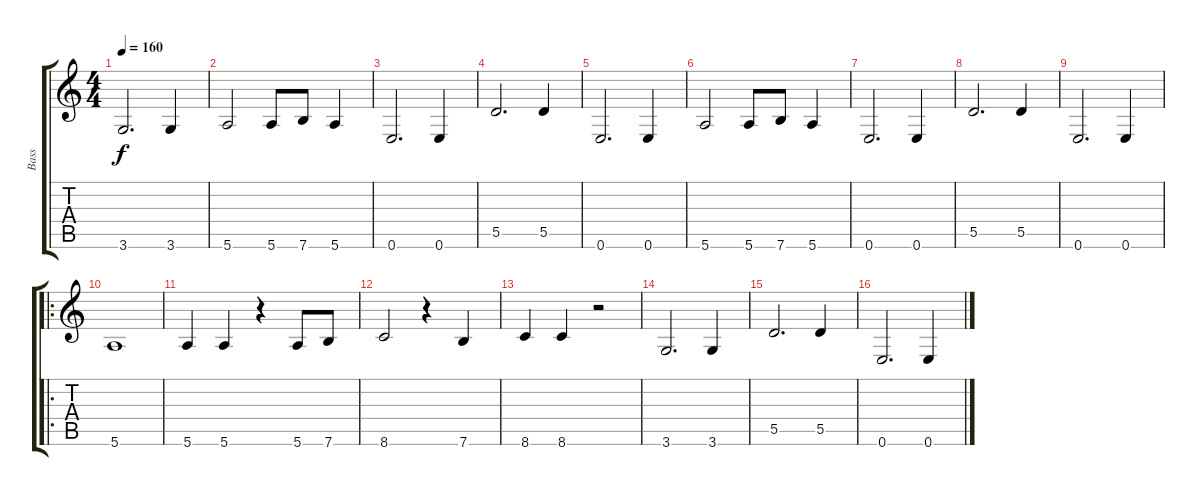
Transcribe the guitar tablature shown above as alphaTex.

\track ("Bass" "Bass") {instrument electricbassfinger}
\staff {score tabs}
\tuning (E4 B3 G3 D3 A2 E2) {hide}
\ts (4 4)
\tempo 160
\clef g2
\ks c
3.6.2{d dy f} 3.6.4 |
5.6.2 5.6.8 7.6.8 5.6.4 |
0.6.2{d} 0.6.4 |
5.5.2{d} 5.5.4 |
0.6.2{d} 0.6.4 |
5.6.2 5.6.8 7.6.8 5.6.4 |
0.6.2{d} 0.6.4 |
5.5.2{d} 5.5.4 |
0.6.2{d} 0.6.4 |
\ro
5.6.1 |
5.6.4 5.6.4 r.4 5.6.8 7.6.8 |
8.6.2 r.4 7.6.4 |
8.6.4 8.6.4 r.2 |
3.6.2{d} 3.6.4 |
5.5.2{d} 5.5.4 |
0.6.2{d} 0.6.4
